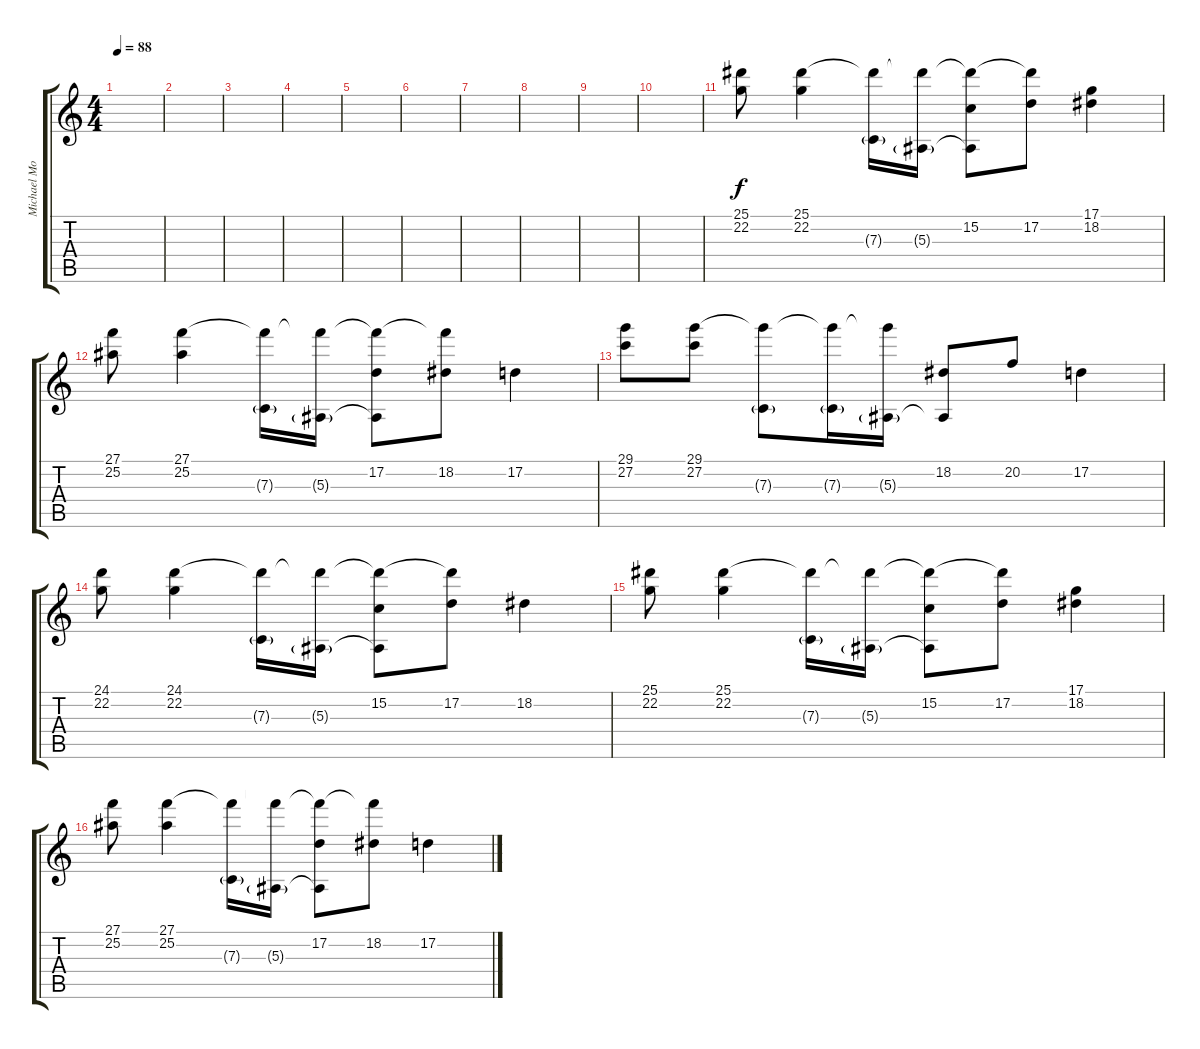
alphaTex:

\track ("Michael Money" "Michael Mo") {instrument acousticgrandpiano}
\staff {score tabs}
\tuning (D4 A3 F3 C3 G2 C2) {hide}
\ts (4 4)
\tempo 88
\clef g2
\ks c
|
|
|
|
|
|
|
|
|
|
(25.1 22.2).8 (25.1 22.2).4 (25.1{t} 7.3{g}).16 (25.1{t} 5.3{g}).16 (25.1{t} 15.2 5.3{t}).8 (25.1{t} 17.2).8 (17.1 18.2).4 |
(27.1 25.2).8 (27.1 25.2).4 (27.1{t} 7.3{g}).16 (27.1{t} 5.3{g}).16 (27.1{t} 17.2 5.3{t}).8 (27.1{t} 18.2).8 17.2.4 |
(29.1 27.2).8 (29.1 27.2).8 (29.1{t} 7.3{g}).8 (29.1{t} 7.3{g}).16 (29.1{t} 5.3{g}).16 (18.2 5.3{t}).8 20.2.8 17.2.4 |
(24.1 22.2).8 (24.1 22.2).4 (24.1{t} 7.3{g}).16 (24.1{t} 5.3{g}).16 (24.1{t} 15.2 5.3{t}).8 (24.1{t} 17.2).8 18.2.4 |
(25.1 22.2).8 (25.1 22.2).4 (25.1{t} 7.3{g}).16 (25.1{t} 5.3{g}).16 (25.1{t} 15.2 5.3{t}).8 (25.1{t} 17.2).8 (17.1 18.2).4 |
(27.1 25.2).8 (27.1 25.2).4 (27.1{t} 7.3{g}).16 (27.1{t} 5.3{g}).16 (27.1{t} 17.2 5.3{t}).8 (27.1{t} 18.2).8 17.2.4
